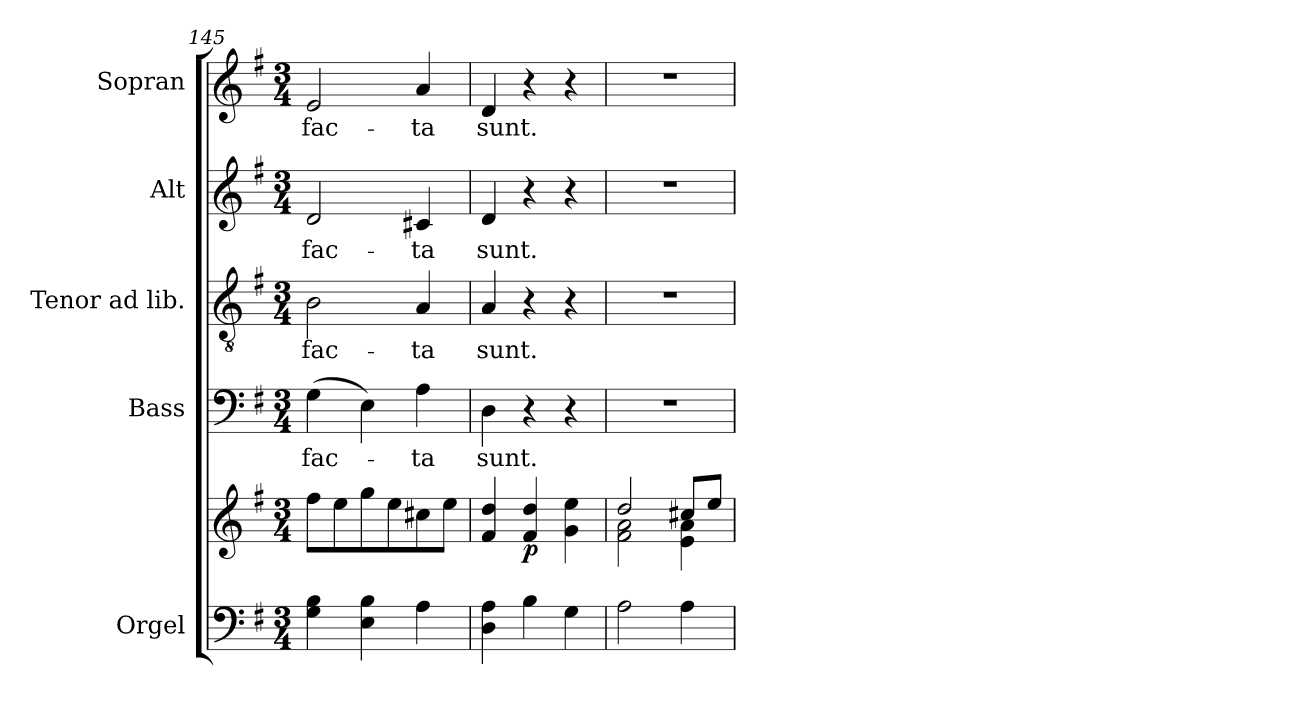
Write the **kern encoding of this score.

**kern	**kern	**dynam	**kern	**text	**kern	**text	**kern	**text	**kern	**text
*part5	*part5	*part5	*part4	*part4	*part3	*part3	*part2	*part2	*part1	*part1
*staff6	*staff5	*staff5/6	*staff4	*staff4	*staff3	*staff3	*staff2	*staff2	*staff1	*staff1
*I"Orgel	*	*	*I"Bass	*	*I"Tenor ad lib.	*	*I"Alt	*	*I"Sopran	*
*I'Org.	*	*	*I'B.	*	*I'T.	*	*I'A.	*	*I'S.	*
!!LO:LB:g=z
*clefF4	*clefG2	*	*clefF4	*	*clefGv2	*	*clefG2	*	*clefG2	*
*k[f#]	*k[f#]	*	*k[f#]	*	*k[f#]	*	*k[f#]	*	*k[f#]	*
*G:	*G:	*	*G:	*	*G:	*	*G:	*	*G:	*
*M3/4	*M3/4	*	*M3/4	*	*M3/4	*	*M3/4	*	*M3/4	*
=145	=145	=145	=145	=145	=145	=145	=145	=145	=145	=145
!	!	!	!	!LO:LY:b	!	!LO:LY:b	!	!LO:LY:b	!	!LO:LY:b
4G\ 4B\	8ff#\L	.	(>4G\	fac-	2B\	fac-	2d/	fac-	2e/	fac-
.	8ee\	.	.	.	.	.	.	.	.	.
4E\ 4B\	8gg\	.	4E\)	.	.	.	.	.	.	.
.	8ee\	.	.	.	.	.	.	.	.	.
!	!	!	!	!LO:LY:b	!	!LO:LY:b	!	!LO:LY:b	!	!LO:LY:b
4A\	8cc#X\	.	4A\	-ta	4A/	-ta	4c#X/	-ta	4a/	-ta
.	8ee\J	.	.	.	.	.	.	.	.	.
=146	=146	=146	=146	=146	=146	=146	=146	=146	=146	=146
!	!	!	!	!LO:LY:b	!	!LO:LY:b	!	!LO:LY:b	!	!LO:LY:b
4D\ 4A\	4f#/ 4dd/	.	4D\	sunt.	4A/	sunt.	4d/	sunt.	4d/	sunt.
!	!	!LO:DY:b	!	!	!	!	!	!	!	!
4B\	4f#/ 4dd/	p	4r	.	4r	.	4r	.	4r	.
4G\	4g\ 4ee\	.	4r	.	4r	.	4r	.	4r	.
=147	=147	=147	=147	=147	=147	=147	=147	=147	=147	=147
*	*^	*	*	*	*	*	*	*	*	*
2A\	2dd/	2f#\ 2a\	.	2.r	.	2.r	.	2.r	.	2.r	.
4A\	8cc#X/L	4e\ 4a\	.	.	.	.	.	.	.	.	.
.	8ee/J	.	.	.	.	.	.	.	.	.	.
*	*v	*v	*	*	*	*	*	*	*	*	*
=	=	=	=	=	=	=	=	=	=	=
*-	*-	*-	*-	*-	*-	*-	*-	*-	*-	*-
